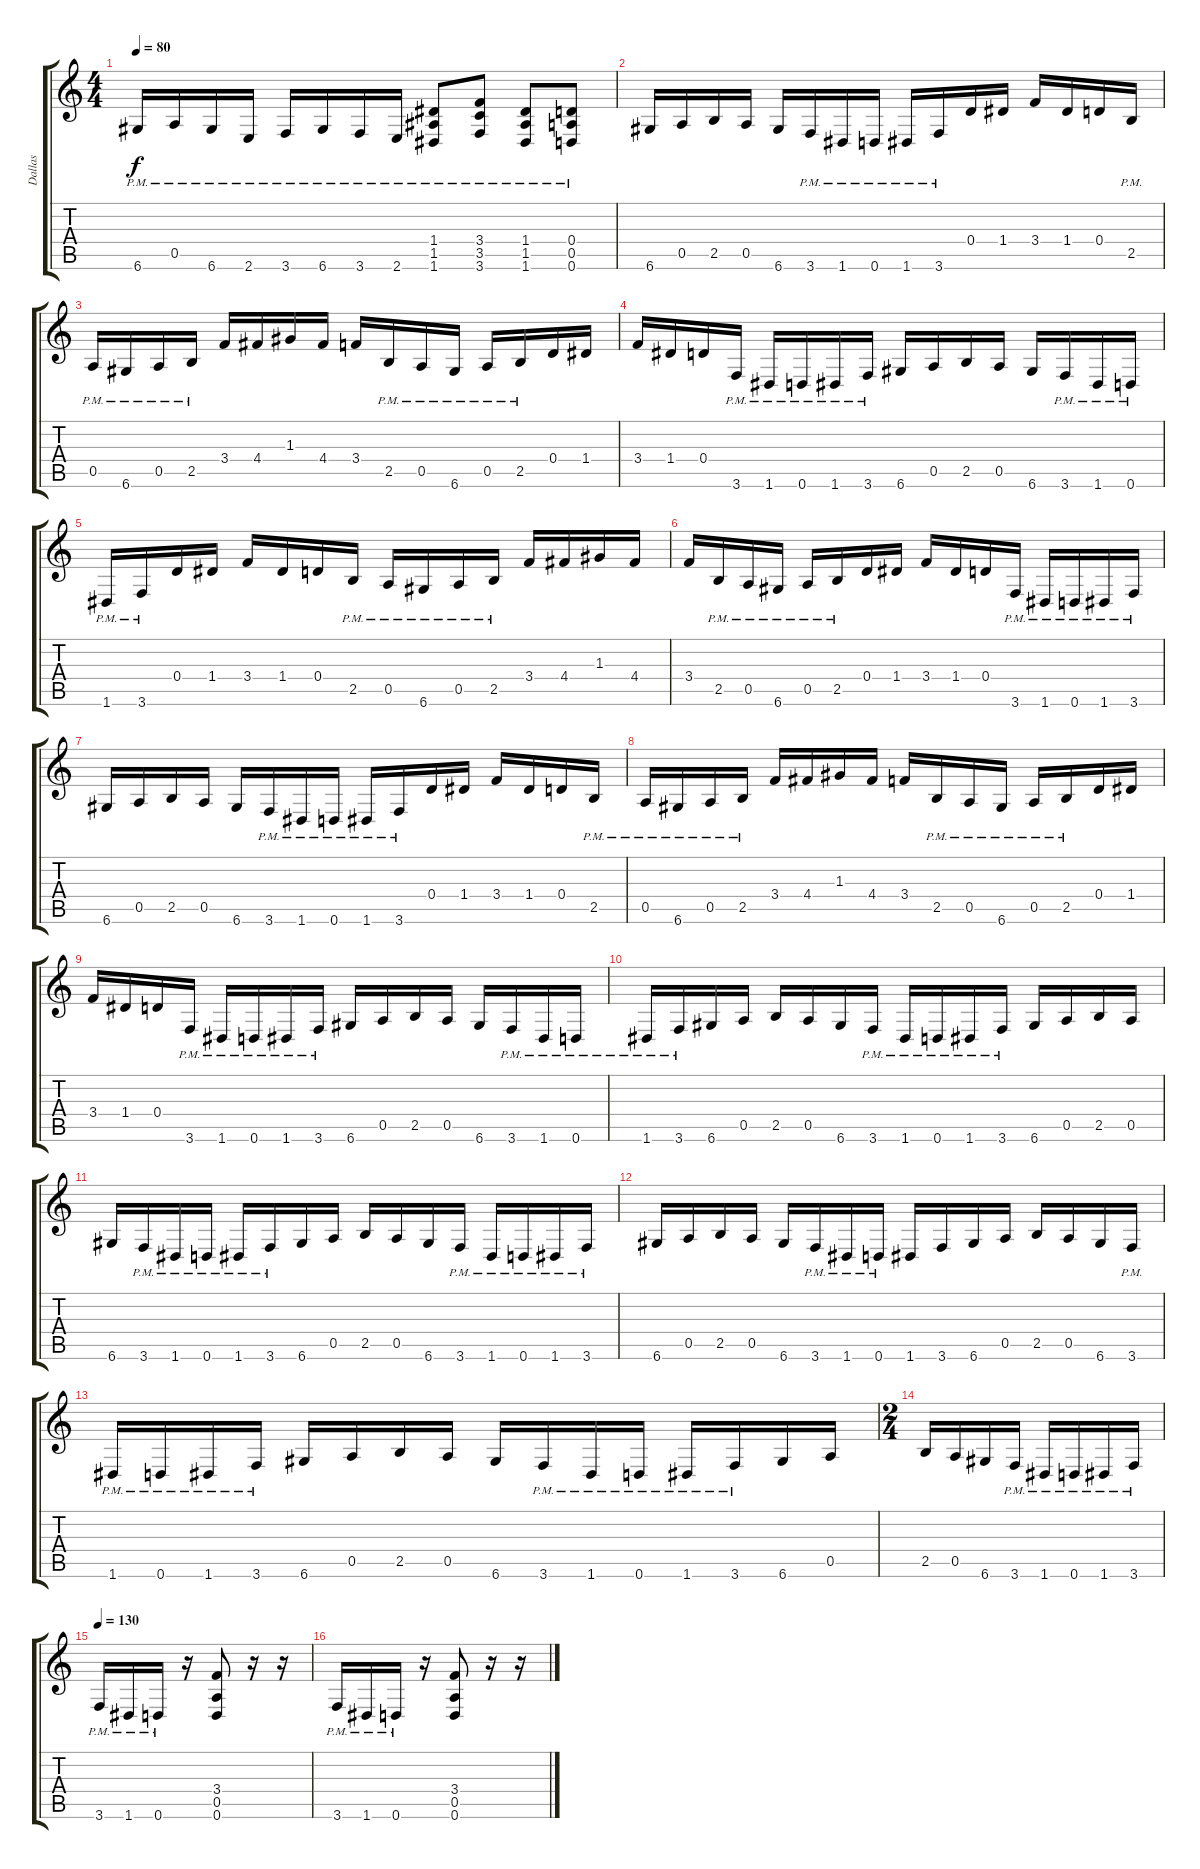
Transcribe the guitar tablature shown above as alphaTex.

\track ("Dallas" "Dallas") {instrument distortionguitar}
\staff {score tabs}
\tuning (E4 B3 G3 D3 A2 D2) {hide}
\ts (4 4)
\tempo 80
\clef g2
\ks c
6.6{pm}.16{dy f} 0.5{pm}.16 6.6{pm}.16 2.6{pm}.16 3.6{pm}.16 6.6{pm}.16 3.6{pm}.16 2.6{pm}.16 (1.4{pm} 1.5{pm} 1.6{pm}).8 (3.4{pm} 3.5{pm} 3.6{pm}).8 (1.4{pm} 1.5{pm} 1.6{pm}).8 (0.4{pm} 0.5{pm} 0.6{pm}).8 |
6.6.16 0.5.16 2.5.16 0.5.16 6.6.16 3.6{pm}.16 1.6{pm}.16 0.6{pm}.16 1.6{pm}.16 3.6{pm}.16 0.4.16 1.4.16 3.4.16 1.4.16 0.4.16 2.5{pm}.16 |
0.5{pm}.16 6.6{pm}.16 0.5{pm}.16 2.5{pm}.16 3.4.16 4.4.16 1.3.16 4.4.16 3.4.16 2.5{pm}.16 0.5{pm}.16 6.6{pm}.16 0.5{pm}.16 2.5{pm}.16 0.4.16 1.4.16 |
3.4.16 1.4.16 0.4.16 3.6{pm}.16 1.6{pm}.16 0.6{pm}.16 1.6{pm}.16 3.6{pm}.16 6.6.16 0.5.16 2.5.16 0.5.16 6.6.16 3.6{pm}.16 1.6{pm}.16 0.6{pm}.16 |
1.6{pm}.16 3.6{pm}.16 0.4.16 1.4.16 3.4.16 1.4.16 0.4.16 2.5{pm}.16 0.5{pm}.16 6.6{pm}.16 0.5{pm}.16 2.5{pm}.16 3.4.16 4.4.16 1.3.16 4.4.16 |
3.4.16 2.5{pm}.16 0.5{pm}.16 6.6{pm}.16 0.5{pm}.16 2.5{pm}.16 0.4.16 1.4.16 3.4.16 1.4.16 0.4.16 3.6{pm}.16 1.6{pm}.16 0.6{pm}.16 1.6{pm}.16 3.6{pm}.16 |
6.6.16 0.5.16 2.5.16 0.5.16 6.6.16 3.6{pm}.16 1.6{pm}.16 0.6{pm}.16 1.6{pm}.16 3.6{pm}.16 0.4.16 1.4.16 3.4.16 1.4.16 0.4.16 2.5{pm}.16 |
0.5{pm}.16 6.6{pm}.16 0.5{pm}.16 2.5{pm}.16 3.4.16 4.4.16 1.3.16 4.4.16 3.4.16 2.5{pm}.16 0.5{pm}.16 6.6{pm}.16 0.5{pm}.16 2.5{pm}.16 0.4.16 1.4.16 |
3.4.16 1.4.16 0.4.16 3.6{pm}.16 1.6{pm}.16 0.6{pm}.16 1.6{pm}.16 3.6{pm}.16 6.6.16 0.5.16 2.5.16 0.5.16 6.6.16 3.6{pm}.16 1.6{pm}.16 0.6{pm}.16 |
1.6{pm}.16 3.6{pm}.16 6.6.16 0.5.16 2.5.16 0.5.16 6.6.16 3.6{pm}.16 1.6{pm}.16 0.6{pm}.16 1.6{pm}.16 3.6{pm}.16 6.6.16 0.5.16 2.5.16 0.5.16 |
6.6.16 3.6{pm}.16 1.6{pm}.16 0.6{pm}.16 1.6{pm}.16 3.6{pm}.16 6.6.16 0.5.16 2.5.16 0.5.16 6.6.16 3.6{pm}.16 1.6{pm}.16 0.6{pm}.16 1.6{pm}.16 3.6{pm}.16 |
6.6.16 0.5.16 2.5.16 0.5.16 6.6.16 3.6{pm}.16 1.6{pm}.16 0.6{pm}.16 1.6.16 3.6.16 6.6.16 0.5.16 2.5.16 0.5.16 6.6.16 3.6{pm}.16 |
1.6{pm}.16 0.6{pm}.16 1.6{pm}.16 3.6{pm}.16 6.6.16 0.5.16 2.5.16 0.5.16 6.6.16 3.6{pm}.16 1.6{pm}.16 0.6{pm}.16 1.6{pm}.16 3.6{pm}.16 6.6.16 0.5.16 |
\ts (2 4)
2.5.16 0.5.16 6.6.16 3.6{pm}.16 1.6{pm}.16 0.6{pm}.16 1.6{pm}.16 3.6{pm}.16 |
\tempo 130
3.6{pm}.16 1.6{pm}.16 0.6{pm}.16 r.16 (3.4 0.5 0.6).8 r.16 r.16 |
3.6{pm}.16 1.6{pm}.16 0.6{pm}.16 r.16 (3.4 0.5 0.6).8 r.16 r.16
